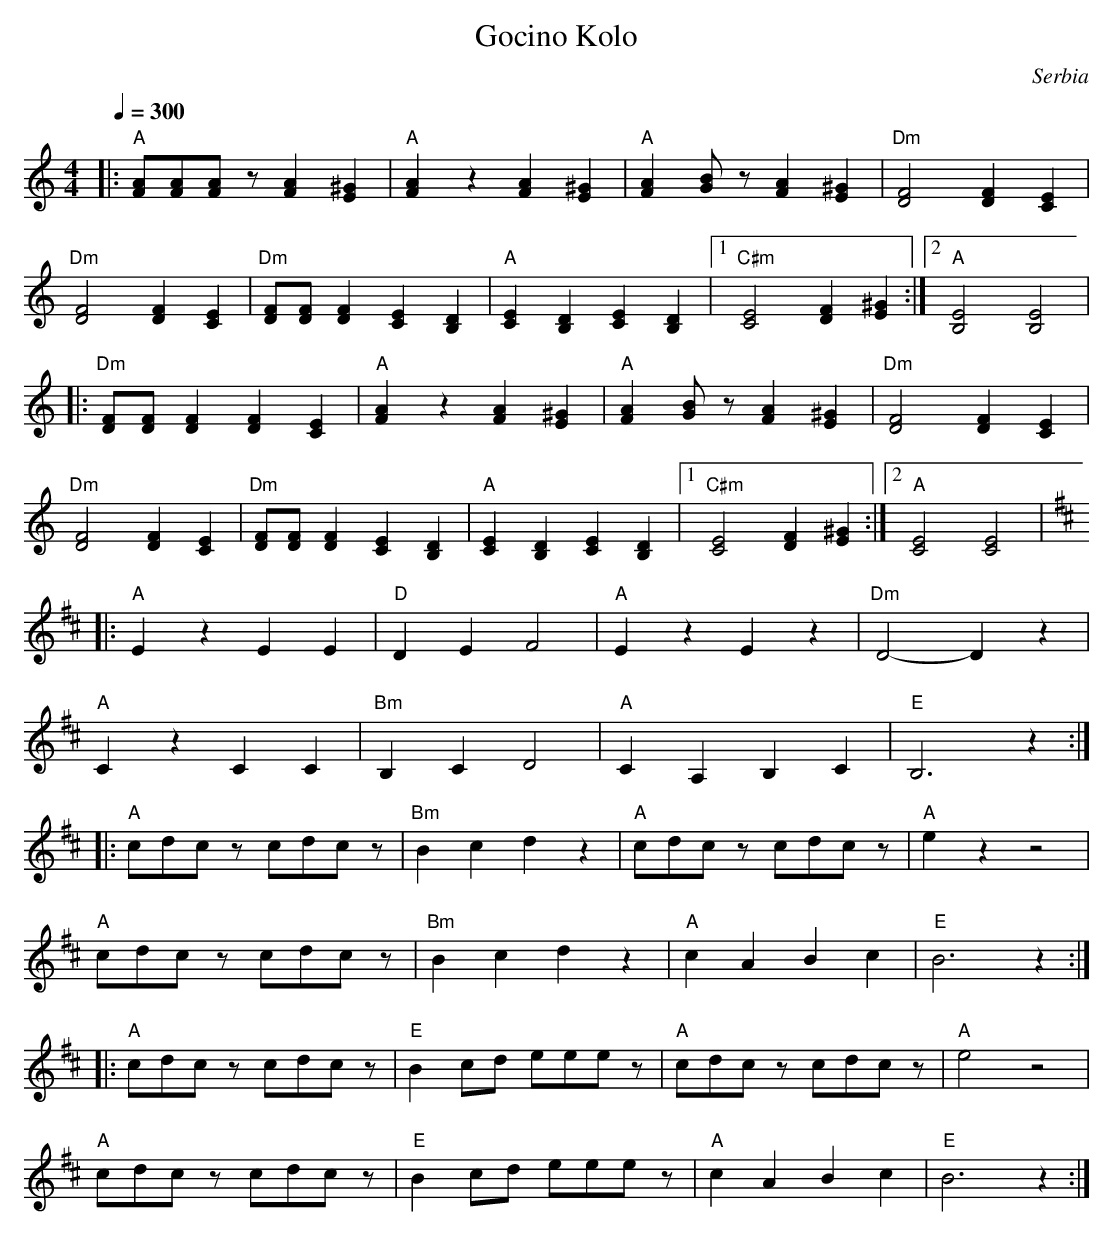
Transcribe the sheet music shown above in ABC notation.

X:1
T:Gocino Kolo
O:Serbia
M:4/4
L:1/8
Q:1/4=300
K:Am
|:"A" [FA][FA][FA]z [F2A2][E2^G2]|"A" [F2A2]z2 [F2A2][E2^G2]|\
"A" [F2A2][GB]z [F2A2][E2^G2]|"Dm"[D4F4] [D2F2][C2E2]|
"Dm"[D4F4] [D2F2][C2E2]|"Dm" [DF][DF][D2F2] [C2E2][B,2D2]|\
"A" [C2E2][B,2D2] [C2E2][B,2D2]|\
[1 "C#m"[C4E4][D2F2][E2^G2]:|[2 "A"[B,4E4] [B,4E4]|
|:"Dm"[DF][DF][D2F2] [D2F2][C2E2]| "A"[F2A2]z2 [F2A2][E2^G2]|\
"A"[F2A2][GB]z [F2A2][E2^G2]|"Dm" [D4F4] [D2F2][C2E2]|
"Dm"[D4F4] [D2F2][C2E2]|"Dm"[DF][DF][D2F2] [C2E2][B,2D2]|\
"A"[C2E2][B,2D2] [C2E2][B,2D2]|\
[1 "C#m"[C4E4]  [D2F2][E2^G2]:|[2 "A"[C4E4] [C4E4]|
K:Bm
|:"A"E2z2 E2E2|"D"D2E2 F4|"A"E2z2 E2z2|"Dm"D4- D2z2|
"A"C2z2 C2C2|"Bm"B,2C2 D4|"A"C2A,2 B,2C2|"E"B,6z2:|
|:"A"cdcz cdcz|"Bm"B2c2 d2z2|"A"cdcz cdcz|"A"e2z2 z4|
"A"cdcz cdcz|"Bm"B2c2 d2z2|"A"c2A2 B2c2|"E"B6 z2:|
|:"A"cdcz cdcz|"E"B2cd eeez|"A"cdcz cdcz|"A"e4 z4|
"A"cdcz cdcz|"E"B2cd eeez|"A"c2A2 B2c2|"E"B6z2:|
